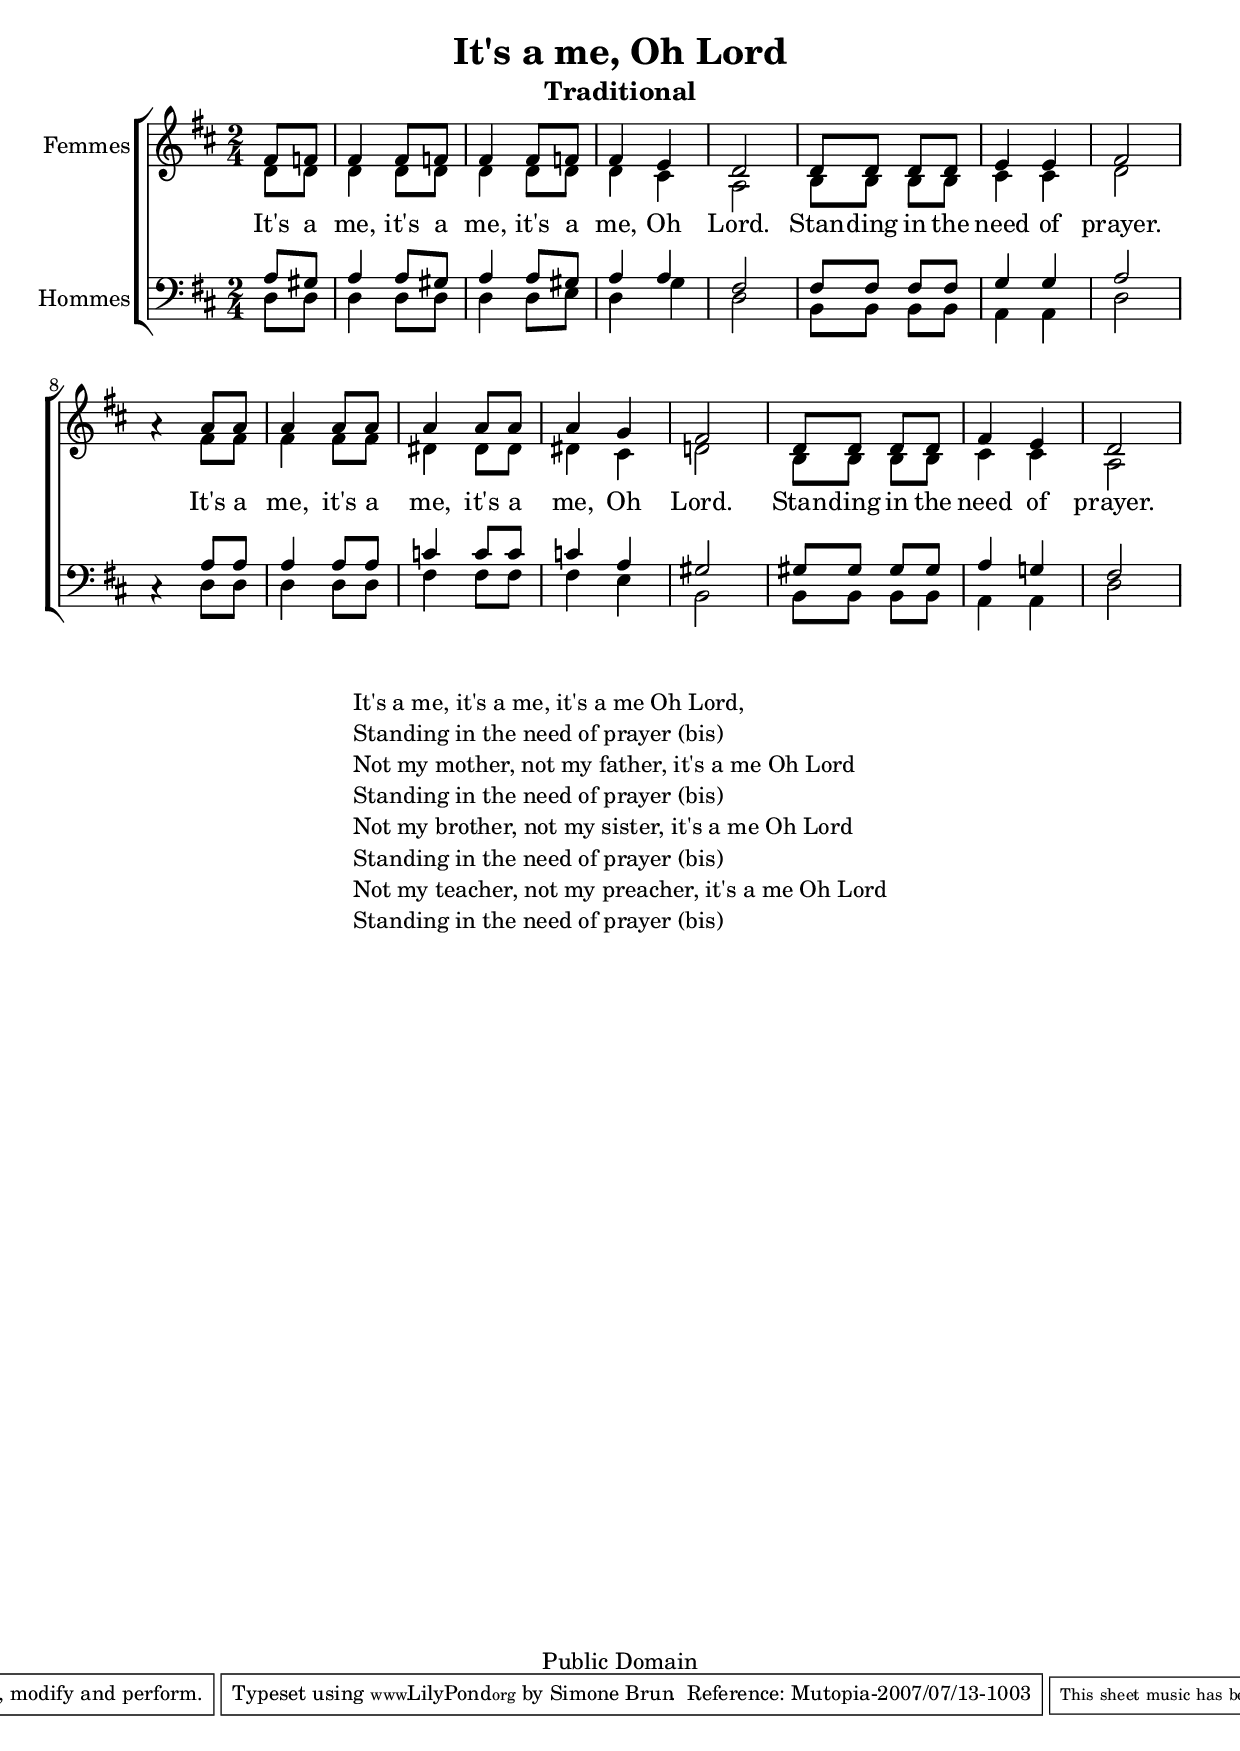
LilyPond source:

\version "2.11.0"

\header {
  title = "It's a me, Oh Lord"
  subtitle = "Traditional"
  subsubtitle =""
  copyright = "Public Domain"
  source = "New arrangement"
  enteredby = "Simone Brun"
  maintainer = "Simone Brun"
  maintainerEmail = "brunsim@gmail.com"
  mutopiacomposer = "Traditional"
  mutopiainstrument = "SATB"
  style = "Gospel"
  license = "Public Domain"

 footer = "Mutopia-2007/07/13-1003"
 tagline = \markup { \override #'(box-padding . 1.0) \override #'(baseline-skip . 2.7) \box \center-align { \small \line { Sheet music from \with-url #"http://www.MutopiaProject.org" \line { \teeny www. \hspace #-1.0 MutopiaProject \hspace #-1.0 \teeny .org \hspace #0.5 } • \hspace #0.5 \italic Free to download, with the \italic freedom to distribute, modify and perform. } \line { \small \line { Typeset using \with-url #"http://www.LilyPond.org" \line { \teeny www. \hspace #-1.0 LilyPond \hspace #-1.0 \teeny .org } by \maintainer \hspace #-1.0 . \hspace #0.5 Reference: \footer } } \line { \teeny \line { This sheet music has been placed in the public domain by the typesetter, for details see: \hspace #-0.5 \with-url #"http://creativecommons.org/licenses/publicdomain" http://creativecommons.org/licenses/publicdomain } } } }
}

\include "italiano.ly"

verse= \lyricmode {
It's a me, it's a me, it's a me, Oh Lord.
Stan -- ding in the need of prayer.
It's a me, it's a me, it's a me, Oh Lord.
Stan -- ding in the need of prayer.
}
 

chorale = \new ChoirStaff  {
	<<
	\new Staff {
		\time 2/4
		\set Staff.instrumentName="Femmes"
		\set Staff.midiInstrument="choir aahs"
		\key re \major
		\clef treble
		<<
		\context Voice = "melodySAT" \relative do' { \voiceOne
			\partial 4	
		fad8 fa fad4 fad8 fa fad4 fad8 fa fad4 mi re2 |
		re8 re re re mi4 mi fad2 |
		\once \override Voice.Rest #'Y-offset = #-0.5
		r4 la8 la la4 la8 la la4 la8 la la4 sol fad2 |
		re8 re re re fad4 mi re2 |
		}
		\context Voice = "Alto" \relative do' { \voiceTwo
			\partial 4
		re8 re re4 re8 re re4 re8 re re4  dod la2 |
		si8 si si si dod4 dod re2 |
		s4 fad8 fad fad4 fad8 fad red4 red8 red red4 dod re!2 | 
		si8 si si si dod4 dod la2 |
		}
		>>
	}
	\context Lyrics = "lmelodySAT" { s1 }
	

	\new Staff {
		\set Staff.instrumentName="Hommes"
		\set Staff.midiInstrument="choir aahs"
		\key re \major
		\clef bass
		<<
		\context Voice = "Tenor" \relative do' { \voiceOne
			\partial 4
		la8 sold la4 la8 sold la4 la8 sold la4 la fad2 |
		fad8 fad fad fad sol4 sol la2 |
		\once \override Voice.Rest #'Y-offset = #-0.5
		r4 la8 la la4 la8 la do4 do8 do do4 la sold2 |
		sold8 sold sold sold la4 sol! fad2
		}
		\context Voice = "Bass" \relative do { \voiceTwo
			\partial 4
		re8 re re4 re8 re re4 re8 mi re4  sol re2 | 
		si8 si si si la4 la re2 |
		s4 re8 re re4 re8 re fad4 fad8 fad fad4 mi si2 |||
		si8 si si si la4 la re2 |
		}
		>>		
		}
	>>
}


\book {

\score {
	<<
		\chorale
		\context Lyrics = "lmelodySAT" \lyricmode  { \lyricsto "melodySAT" \verse }
		
	>>
	
	\midi {
	}

	\layout  {
	}
}

\markup \fill-line { \wordwrap-string #"
	It's a me, it's a me, it's a me Oh Lord,
	
	Standing in the need of prayer (bis)
	

	Not my mother, not my father, it's a me Oh Lord
	
	Standing in the need of prayer (bis)
	
	
	Not my brother, not my sister, it's a me Oh Lord
	
	Standing in the need of prayer (bis)
	
	
	Not my teacher, not my preacher, it's a me Oh Lord
	
	Standing in the need of prayer (bis)"}
}
\paper {
}

